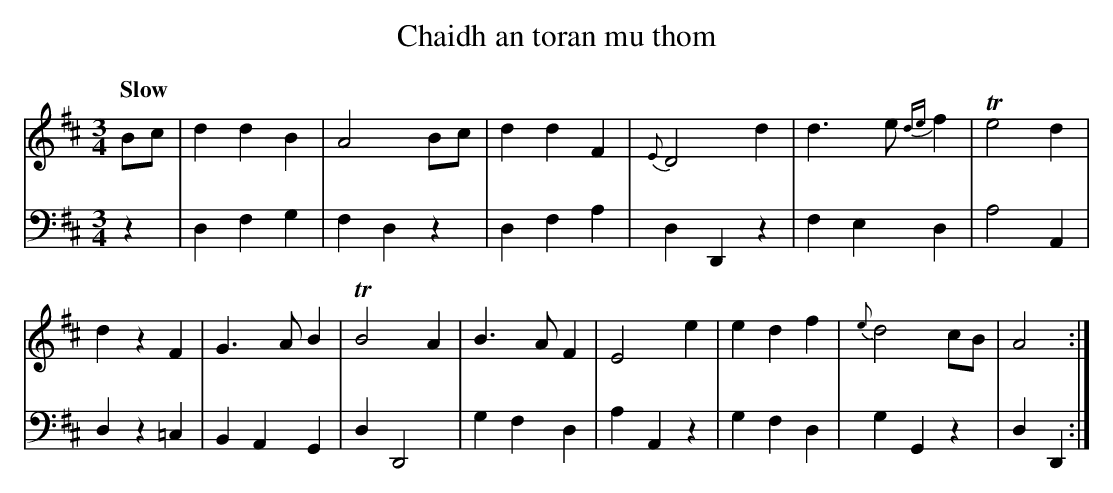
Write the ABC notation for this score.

X:1
T:Chaidh an toran mu thom
M:3/4
L:1/8
Q:"Slow"
K:D
V:1
Bc|d2d2B2|A4 Bc|d2d2F2|{E}D4d2|d3e {de}f2|Te4d2|
d2z2F2|G3AB2|TB4A2|B3A F2|E4 e2|e2d2f2|{e}d4 cB|A4:|
V:2 clef = bass
z2|D,2F,2G,2|F,2D,2z2|D,2F,2A,2|D,2D,,2z2|F,2E,2D,2|A,4A,,2|
D,2z2=C,2|B,,2A,,2G,,2|D,2D,,4|G,2F,2D,2|A,2A,,2z2|G,2F,2D,2|G,2G,,2z2|D,2D,,2:|
